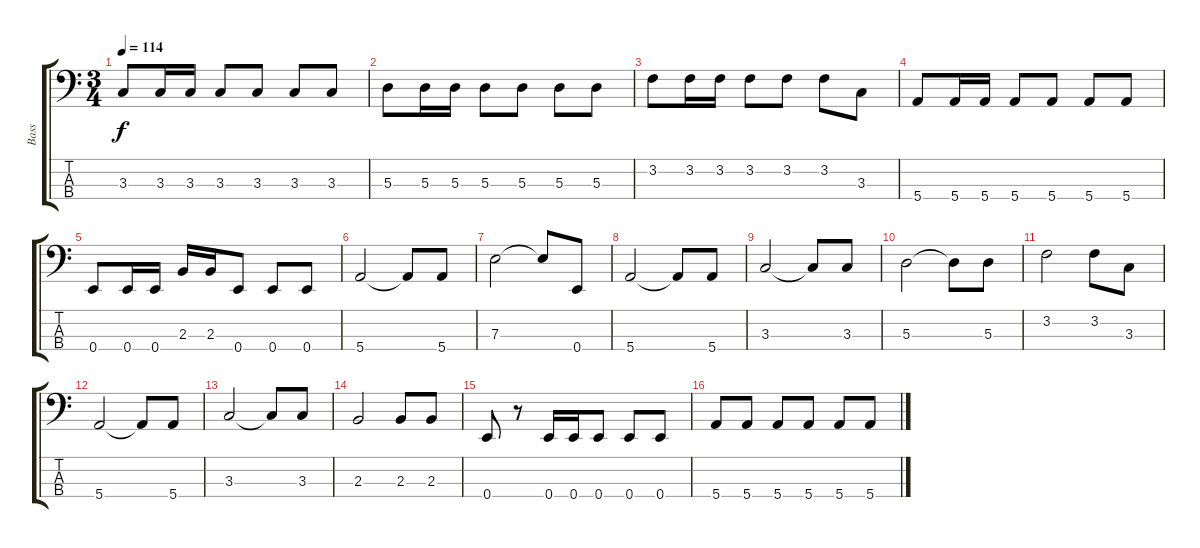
\track ("Bass" "Bass") {instrument electricbassfinger}
\staff {score tabs}
\tuning (G2 D2 A1 E1) {hide}
\ts (3 4)
\tempo 114
\clef f4
\ks c
3.3.8{dy f} 3.3.16 3.3.16 3.3.8 3.3.8 3.3.8 3.3.8 |
5.3.8 5.3.16 5.3.16 5.3.8 5.3.8 5.3.8 5.3.8 |
3.2.8 3.2.16 3.2.16 3.2.8 3.2.8 3.2.8 3.3.8 |
5.4.8 5.4.16 5.4.16 5.4.8 5.4.8 5.4.8 5.4.8 |
0.4.8 0.4.16 0.4.16 2.3.16 2.3.16 0.4.8 0.4.8 0.4.8 |
5.4.2 5.4{t}.8 5.4.8 |
7.3.2 7.3{t}.8 0.4.8 |
5.4.2 5.4{t}.8 5.4.8 |
3.3.2 3.3{t}.8 3.3.8 |
5.3.2 5.3{t}.8 5.3.8 |
3.2.2 3.2.8 3.3.8 |
5.4.2 5.4{t}.8 5.4.8 |
3.3.2 3.3{t}.8 3.3.8 |
2.3.2 2.3.8 2.3.8 |
0.4.8 r.8 0.4.16 0.4.16 0.4.8 0.4.8 0.4.8 |
5.4.8 5.4.8 5.4.8 5.4.8 5.4.8 5.4.8
